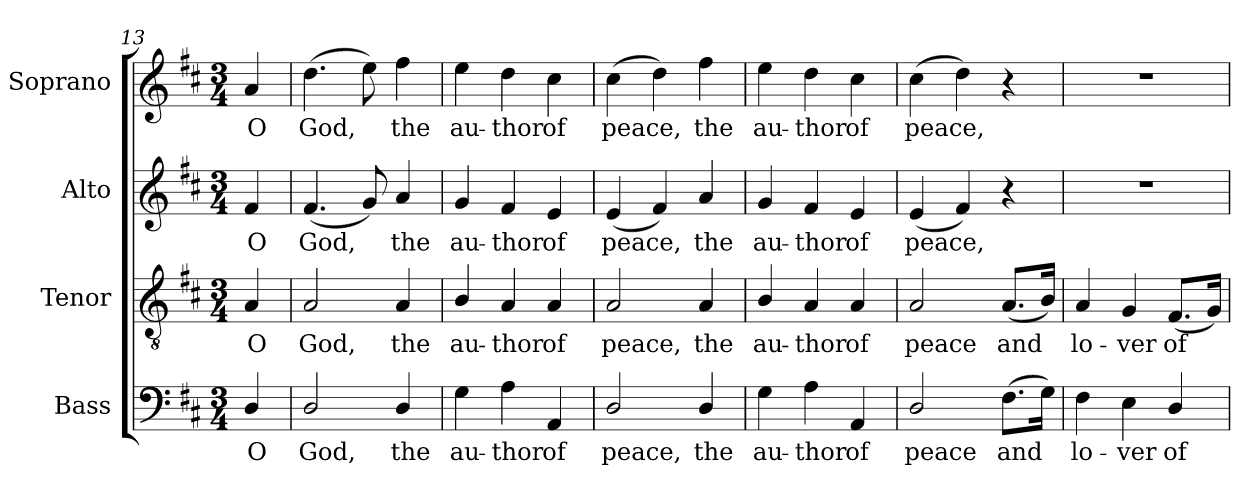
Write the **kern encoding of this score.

**kern	**text	**kern	**text	**kern	**text	**kern	**text
*part4	*part4	*part3	*part3	*part2	*part2	*part1	*part1
*staff4	*staff4	*staff3	*staff3	*staff2	*staff2	*staff1	*staff1
*I"Bass	*	*I"Tenor	*	*I"Alto	*	*I"Soprano	*
*I'B.	*	*I'T.	*	*I'A.	*	*I'S.	*
!!LO:LB:g=z
*clefF4	*	*clefGv2	*	*clefG2	*	*clefG2	*
*	*	*ITrd7c12	*	*	*	*	*
*k[f#c#]	*	*k[f#c#]	*	*k[f#c#]	*	*k[f#c#]	*
*D:	*	*D:	*	*D:	*	*D:	*
*M3/4	*	*M3/4	*	*M3/4	*	*M3/4	*
=13	=13	=13	=13	=13	=13	=13	=13
!	!LO:LY:b:color=#000000	!	!	!	!	!	!
!	!	!	!LO:LY:b:color=#000000	!	!	!	!
!	!	!	!	!	!LO:LY:b:color=#000000	!	!
!	!	!	!	!	!	!	!LO:LY:b:color=#000000
4Di/	O	4AAi/	O	4f#i/	O	4ai/	O
=14	=14	=14	=14	=14	=14	=14	=14
!	!LO:LY:b:color=#000000	!	!	!	!	!	!
!	!	!	!LO:LY:b:color=#000000	!	!	!	!
!	!	!	!	!	!LO:LY:b:color=#000000	!	!
!	!	!	!	!	!	!	!LO:LY:b:color=#000000
2Di/	God,	2AAi/	God,	(4.f#i/	God,	(4.ddi\	God,
.	.	.	.	8gi/)	.	8eei\)	.
!	!LO:LY:b:color=#000000	!	!	!	!	!	!
!	!	!	!LO:LY:b:color=#000000	!	!	!	!
!	!	!	!	!	!LO:LY:b:color=#000000	!	!
!	!	!	!	!	!	!	!LO:LY:b:color=#000000
4Di/	the	4AAi/	the	4ai/	the	4ff#i\	the
=15	=15	=15	=15	=15	=15	=15	=15
!	!LO:LY:b:color=#000000	!	!	!	!	!	!
!	!	!	!LO:LY:b:color=#000000	!	!	!	!
!	!	!	!	!	!LO:LY:b:color=#000000	!	!
!	!	!	!	!	!	!	!LO:LY:b:color=#000000
4Gi\	au-	4BBi/	au-	4gi/	au-	4eei\	au-
!	!LO:LY:b:color=#000000	!	!	!	!	!	!
!	!	!	!LO:LY:b:color=#000000	!	!	!	!
!	!	!	!	!	!LO:LY:b:color=#000000	!	!
!	!	!	!	!	!	!	!LO:LY:b:color=#000000
4Ai\	-thor	4AAi/	-thor	4f#i/	-thor	4ddi\	-thor
!	!LO:LY:b:color=#000000	!	!	!	!	!	!
!	!	!	!LO:LY:b:color=#000000	!	!	!	!
!	!	!	!	!	!LO:LY:b:color=#000000	!	!
!	!	!	!	!	!	!	!LO:LY:b:color=#000000
4AAi/	of	4AAi/	of	4ei/	of	4cc#i\	of
=16	=16	=16	=16	=16	=16	=16	=16
!	!LO:LY:b:color=#000000	!	!	!	!	!	!
!	!	!	!LO:LY:b:color=#000000	!	!	!	!
!	!	!	!	!	!LO:LY:b:color=#000000	!	!
!	!	!	!	!	!	!	!LO:LY:b:color=#000000
2Di/	peace,	2AAi/	peace,	(4ei/	peace,	(4cc#i\	peace,
.	.	.	.	4f#i/)	.	4ddi\)	.
!	!LO:LY:b:color=#000000	!	!	!	!	!	!
!	!	!	!LO:LY:b:color=#000000	!	!	!	!
!	!	!	!	!	!LO:LY:b:color=#000000	!	!
!	!	!	!	!	!	!	!LO:LY:b:color=#000000
4Di/	the	4AAi/	the	4ai/	the	4ff#i\	the
=17	=17	=17	=17	=17	=17	=17	=17
!	!LO:LY:b:color=#000000	!	!	!	!	!	!
!	!	!	!LO:LY:b:color=#000000	!	!	!	!
!	!	!	!	!	!LO:LY:b:color=#000000	!	!
!	!	!	!	!	!	!	!LO:LY:b:color=#000000
4Gi\	au-	4BBi/	au-	4gi/	au-	4eei\	au-
!	!LO:LY:b:color=#000000	!	!	!	!	!	!
!	!	!	!LO:LY:b:color=#000000	!	!	!	!
!	!	!	!	!	!LO:LY:b:color=#000000	!	!
!	!	!	!	!	!	!	!LO:LY:b:color=#000000
4Ai\	-thor	4AAi/	-thor	4f#i/	-thor	4ddi\	-thor
!	!LO:LY:b:color=#000000	!	!	!	!	!	!
!	!	!	!LO:LY:b:color=#000000	!	!	!	!
!	!	!	!	!	!LO:LY:b:color=#000000	!	!
!	!	!	!	!	!	!	!LO:LY:b:color=#000000
4AAi/	of	4AAi/	of	4ei/	of	4cc#i\	of
=18	=18	=18	=18	=18	=18	=18	=18
!	!LO:LY:b:color=#000000	!	!	!	!	!	!
!	!	!	!LO:LY:b:color=#000000	!	!	!	!
!	!	!	!	!	!LO:LY:b:color=#000000	!	!
!	!	!	!	!	!	!	!LO:LY:b:color=#000000
2Di/	peace	2AAi/	peace	(4ei/	peace,	(4cc#i\	peace,
.	.	.	.	4f#i/)	.	4ddi\)	.
!	!LO:LY:b:color=#000000	!	!	!	!	!	!
!	!	!	!LO:LY:b:color=#000000	!	!	!	!
(8.F#i\L	and	(8.AAi/L	and	4r	.	4r	.
16Gi\Jk)	.	16BBi/Jk)	.	.	.	.	.
=19	=19	=19	=19	=19	=19	=19	=19
!	!LO:LY:b:color=#000000	!	!	!	!	!	!
!	!	!	!LO:LY:b:color=#000000	!LO:N:vis=1	!	!LO:N:vis=1	!
4F#i\	lo-	4AAi/	lo-	2.r	.	2.r	.
!	!LO:LY:b:color=#000000	!	!	!	!	!	!
!	!	!	!LO:LY:b:color=#000000	!	!	!	!
4Ei\	-ver	4GGi/	-ver	.	.	.	.
!	!LO:LY:b:color=#000000	!	!	!	!	!	!
!	!	!	!LO:LY:b:color=#000000	!	!	!	!
4Di/	of	(8.FF#i/L	of	.	.	.	.
.	.	16GGi/Jk)	.	.	.	.	.
=	=	=	=	=	=	=	=
*-	*-	*-	*-	*-	*-	*-	*-
